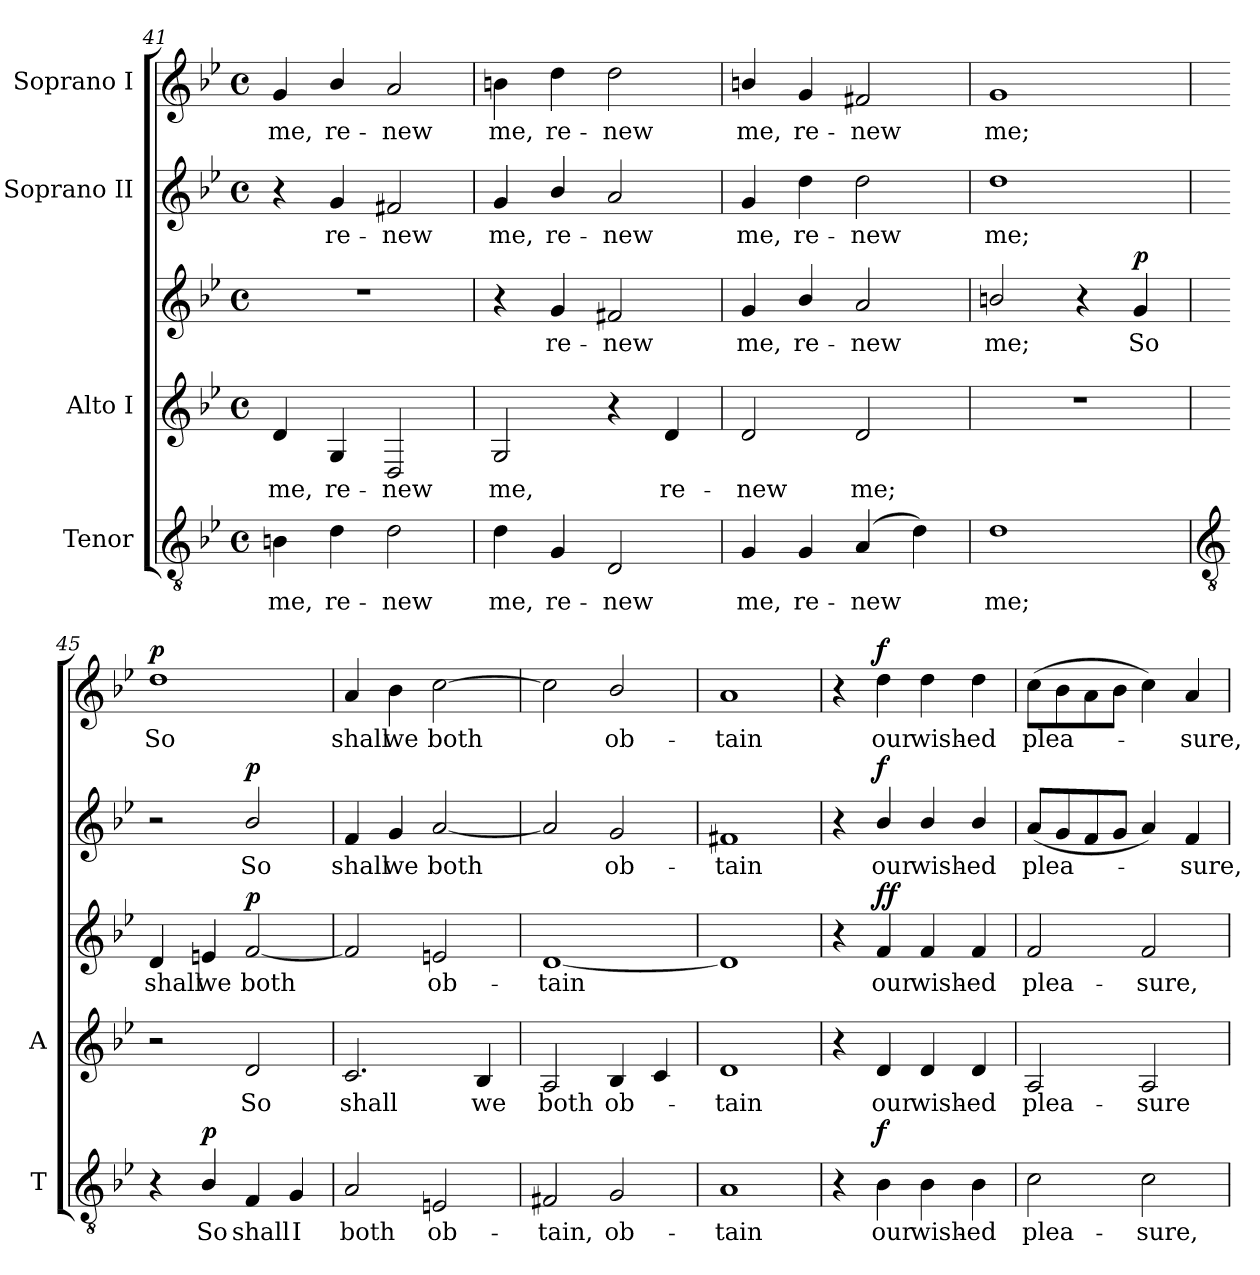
**kern	**text	**dynam	**kern	**text	**kern	**text	**dynam	**kern	**text	**dynam	**kern	**text	**dynam
*part4	*part4	*part4	*part3	*part3	*part3	*part3	*part3	*part2	*part2	*part2	*part1	*part1	*part1
*staff5	*staff5	*staff5	*staff4	*staff4	*staff3	*staff3	*staff3/4	*staff2	*staff2	*staff2	*staff1	*staff1	*staff1
*I"Tenor	*	*	*I"Alto I	*	*	*	*	*I"Soprano II	*	*	*I"Soprano I	*	*
*I'T	*	*	*I'A	*	*	*	*	*	*	*	*	*	*
*clefGv2	*	*	*clefG2	*	*clefG2	*	*	*clefG2	*	*	*clefG2	*	*
*k[b-e-]	*	*	*k[b-e-]	*	*k[b-e-]	*	*	*k[b-e-]	*	*	*k[b-e-]	*	*
*B-:	*	*	*B-:	*	*B-:	*	*	*B-:	*	*	*B-:	*	*
*M4/4	*	*	*M4/4	*	*M4/4	*	*	*M4/4	*	*	*M4/4	*	*
*met(c)	*	*	*met(c)	*	*met(c)	*	*	*met(c)	*	*	*met(c)	*	*
=41	=41	=41	=41	=41	=41	=41	=41	=41	=41	=41	=41	=41	=41
!	!LO:LY:b	!	!	!LO:LY:b	!	!	!	!	!	!	!	!LO:LY:b	!
4Bn	me,	.	4d	me,	1r	.	.	4r	.	.	4g	me,	.
!	!LO:LY:b	!	!	!LO:LY:b	!	!	!	!	!LO:LY:b	!	!	!LO:LY:b	!
4d	re-	.	4G	re-	.	.	.	4g	re-	.	4b-/	re-	.
!	!LO:LY:b	!	!	!LO:LY:b	!	!	!	!	!LO:LY:b	!	!	!LO:LY:b	!
2d	-new	.	2D	-new	.	.	.	2f#X	-new	.	2a	-new	.
=42	=42	=42	=42	=42	=42	=42	=42	=42	=42	=42	=42	=42	=42
!	!LO:LY:b	!	!	!LO:LY:b	!	!	!	!	!LO:LY:b	!	!	!LO:LY:b	!
4d	me,	.	2G	me,	4r	.	.	4g	me,	.	4bn	me,	.
!	!LO:LY:b	!	!	!	!	!LO:LY:b	!	!	!LO:LY:b	!	!	!LO:LY:b	!
4G	re-	.	.	.	4g	re-	.	4b-/	re-	.	4dd	re-	.
!	!LO:LY:b	!	!	!	!	!LO:LY:b	!	!	!LO:LY:b	!	!	!LO:LY:b	!
2D	-new	.	4r	.	2f#X	-new	.	2a	-new	.	2dd	-new	.
!	!	!	!	!LO:LY:b	!	!	!	!	!	!	!	!	!
.	.	.	4d	re-	.	.	.	.	.	.	.	.	.
=43	=43	=43	=43	=43	=43	=43	=43	=43	=43	=43	=43	=43	=43
!	!LO:LY:b	!	!	!LO:LY:b	!	!LO:LY:b	!	!	!LO:LY:b	!	!	!LO:LY:b	!
4G	me,	.	2d	new	4g	-me,	.	4g	me,	.	4bn/	me,	.
!	!LO:LY:b	!	!	!	!	!LO:LY:b	!	!	!LO:LY:b	!	!	!LO:LY:b	!
4G	re-	.	.	.	4b-/	re-	.	4dd	re-	.	4g	re-	.
!	!LO:LY:b	!	!	!LO:LY:b	!	!LO:LY:b	!	!	!LO:LY:b	!	!	!LO:LY:b	!
(>4A	-new	.	2d	me;	2a	-new	.	2dd	-new	.	2f#X	-new	.
4d)	.	.	.	.	.	.	.	.	.	.	.	.	.
=44	=44	=44	=44	=44	=44	=44	=44	=44	=44	=44	=44	=44	=44
!	!LO:LY:b	!	!	!	!	!LO:LY:b	!	!	!LO:LY:b	!	!	!LO:LY:b	!
1d	me;	.	1r	.	2bn/	me;	.	1dd	me;	.	1g	me;	.
.	.	.	.	.	4r	.	.	.	.	.	.	.	.
!	!	!	!	!	!	!LO:LY:b	!LO:DY:b	!	!	!	!	!	!
.	.	.	.	.	4g	So	p	.	.	.	.	.	.
!!LO:LB:g=z
=45	=45	=45	=45	=45	=45	=45	=45	=45	=45	=45	=45	=45	=45
*clefGv2	*	*	*	*	*	*	*	*	*	*	*	*	*
!	!	!	!	!	!	!LO:LY:b	!	!	!	!	!	!LO:LY:b	!LO:DY:b
4r	.	.	2r	.	4d	shall	.	2r	.	.	1dd	So	p
!	!LO:LY:b	!LO:DY:b	!	!	!	!LO:LY:b	!	!	!	!	!	!	!
4B-/	So	p	.	.	4en	we	.	.	.	.	.	.	.
!	!LO:LY:b	!	!	!LO:LY:b	!	!LO:LY:b	!LO:DY:b=2	!	!LO:LY:b	!LO:DY:b	!	!	!
4F	shall	.	2d	So	[2f	both	p	2b-/	So	p	.	.	.
!	!LO:LY:b	!	!	!	!	!	!	!	!	!	!	!	!
4G	I	.	.	.	.	.	.	.	.	.	.	.	.
=46	=46	=46	=46	=46	=46	=46	=46	=46	=46	=46	=46	=46	=46
!	!LO:LY:b	!	!	!LO:LY:b	!	!	!	!	!LO:LY:b	!	!	!LO:LY:b	!
2A	both	.	2.c	-shall	2f]	.	.	4f	shall	.	4a	shall	.
!	!	!	!	!	!	!	!	!	!LO:LY:b	!	!	!LO:LY:b	!
.	.	.	.	.	.	.	.	4g	we	.	4b-	we	.
!	!LO:LY:b	!	!	!	!	!LO:LY:b	!	!	!LO:LY:b	!	!	!LO:LY:b	!
2En	ob-	.	.	.	2en	ob-	.	[2a	both	.	[2cc	both	.
!	!	!	!	!LO:LY:b	!	!	!	!	!	!	!	!	!
.	.	.	4B-	we	.	.	.	.	.	.	.	.	.
=47	=47	=47	=47	=47	=47	=47	=47	=47	=47	=47	=47	=47	=47
!	!LO:LY:b	!	!	!LO:LY:b	!	!LO:LY:b	!	!	!	!	!	!	!
2F#X	-tain,	.	2A	both	[1d	tain	.	2a]	.	.	2cc]	.	.
!	!LO:LY:b	!	!	!LO:LY:b	!	!	!	!	!LO:LY:b	!	!	!LO:LY:b	!
2G	ob-	.	4B-	ob-	.	.	.	2g	ob-	.	2b-/	ob-	.
.	.	.	4c	.	.	.	.	.	.	.	.	.	.
=48	=48	=48	=48	=48	=48	=48	=48	=48	=48	=48	=48	=48	=48
!	!LO:LY:b	!	!	!LO:LY:b	!	!	!	!	!LO:LY:b	!	!	!LO:LY:b	!
1A	-tain	.	1d	tain	1d]	.	.	1f#X	-tain	.	1a	-tain	.
=49	=49	=49	=49	=49	=49	=49	=49	=49	=49	=49	=49	=49	=49
4r	.	.	4r	.	4r	.	.	4r	.	.	4r	.	.
!	!LO:LY:b	!LO:DY:b	!	!LO:LY:b	!	!LO:LY:b	!LO:DY:b=2	!	!LO:LY:b	!	!	!LO:LY:b	!
!	!	!	!	!	!	!	!LO:DY:n=1:b	!	!	!LO:DY:b	!	!	!LO:DY:b
4B-	our	f	4d	our	4f	our	f f	4b-/	our	f	4dd	our	f
!	!LO:LY:b	!	!	!LO:LY:b	!	!LO:LY:b	!	!	!LO:LY:b	!	!	!LO:LY:b	!
4B-	wish-	.	4d	wish-	4f	wish-	.	4b-/	wish-	.	4dd	wish-	.
!	!LO:LY:b	!	!	!LO:LY:b	!	!LO:LY:b	!	!	!LO:LY:b	!	!	!LO:LY:b	!
4B-	-ed	.	4d	-ed	4f	-ed	.	4b-/	-ed	.	4dd	-ed	.
=50	=50	=50	=50	=50	=50	=50	=50	=50	=50	=50	=50	=50	=50
!	!LO:LY:b	!	!	!LO:LY:b	!	!LO:LY:b	!	!	!LO:LY:b	!	!	!LO:LY:b	!
2c	plea-	.	2A	plea-	2f	plea-	.	(<8aL	plea-	.	(>8ccL	plea-	.
.	.	.	.	.	.	.	.	8g	.	.	8b-	.	.
.	.	.	.	.	.	.	.	8f	.	.	8a	.	.
.	.	.	.	.	.	.	.	8gJ	.	.	8b-J	.	.
!	!LO:LY:b	!	!	!LO:LY:b	!	!LO:LY:b	!	!	!	!	!	!	!
2c	-sure,	.	2A	-sure	2f	-sure,	.	4a)	.	.	4cc)	.	.
!	!	!	!	!	!	!	!	!	!LO:LY:b	!	!	!LO:LY:b	!
.	.	.	.	.	.	.	.	4f	sure,	.	4a	sure,	.
=	=	=	=	=	=	=	=	=	=	=	=	=	=
*-	*-	*-	*-	*-	*-	*-	*-	*-	*-	*-	*-	*-	*-
